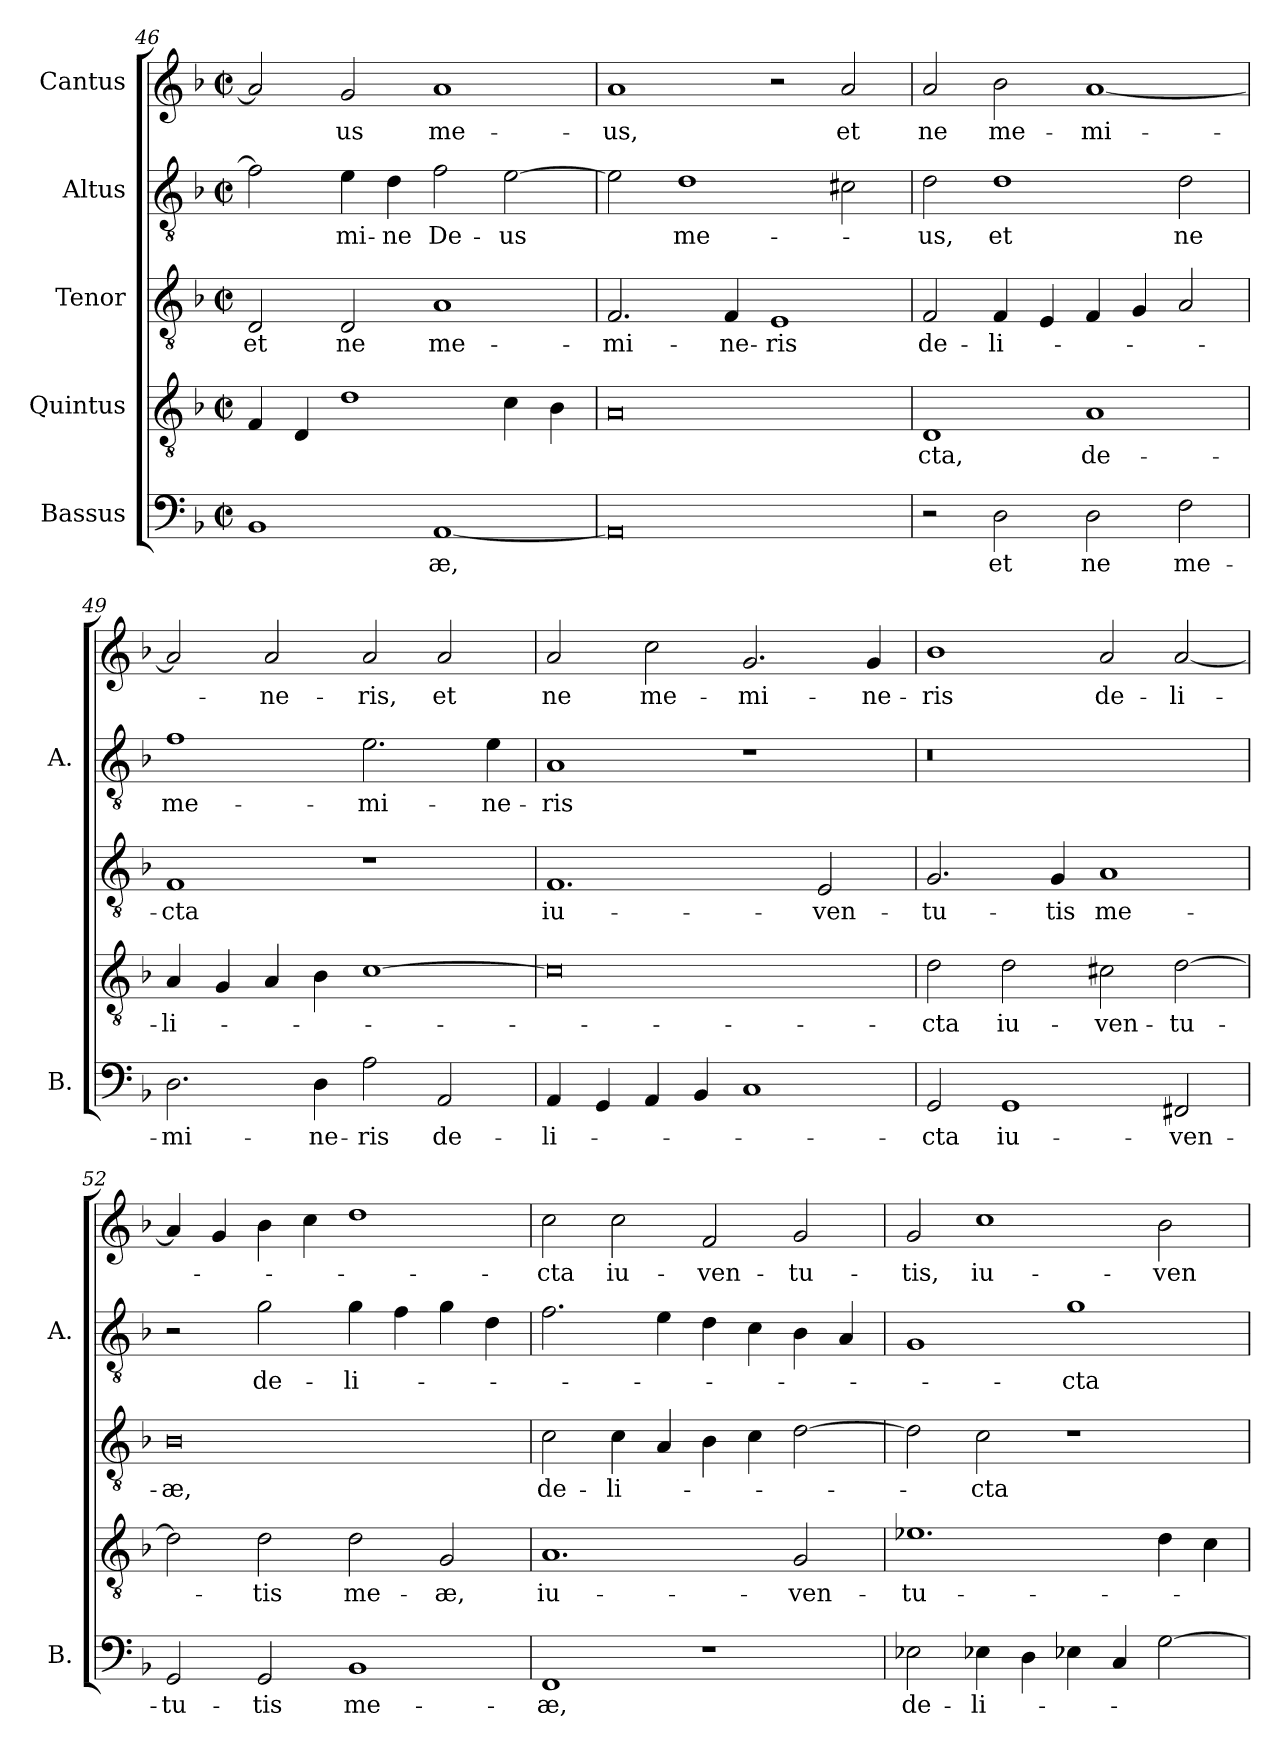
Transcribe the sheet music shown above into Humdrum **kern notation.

**kern	**text	**kern	**text	**kern	**text	**kern	**text	**kern	**text
*part5	*part5	*part4	*part4	*part3	*part3	*part2	*part2	*part1	*part1
*staff5	*staff5	*staff4	*staff4	*staff3	*staff3	*staff2	*staff2	*staff1	*staff1
*I"Bassus	*	*I"Quintus	*	*I"Tenor	*	*I"Altus	*	*I"Cantus	*
*I'B.	*	*	*	*	*	*I'A.	*	*	*
*clefF4	*	*clefGv2	*	*clefGv2	*	*clefGv2	*	*clefG2	*
*k[b-]	*	*k[b-]	*	*k[b-]	*	*k[b-]	*	*k[b-]	*
*F:	*	*F:	*	*F:	*	*F:	*	*F:	*
*M2/2	*	*M2/2	*	*M2/2	*	*M2/2	*	*M2/2	*
*met(c|)	*	*met(c|)	*	*met(c|)	*	*met(c|)	*	*met(c|)	*
=46	=46	=46	=46	=46	=46	=46	=46	=46	=46
1BB-/	.	4F/	.	2D/	et	2f\]	.	2a/]	.
.	.	4D/	.	.	.	.	.	.	.
.	.	1d\	.	2D/	ne	4e\	-mi-	2g/	-us
.	.	.	.	.	.	4d\	-ne	.	.
[1AA/	-æ,	.	.	1A/	me-	2f\	De-	1a/	me-
.	.	4c\	.	.	.	[2e\	-us	.	.
.	.	4B-\	.	.	.	.	.	.	.
=47	=47	=47	=47	=47	=47	=47	=47	=47	=47
0AA/]	.	0A/	.	2.F/	-mi-	2e\]	.	1a/	-us,
.	.	.	.	.	.	1d\	me-	.	.
.	.	.	.	4F/	-ne-	.	.	.	.
.	.	.	.	1E/	-ris	.	.	2r	.
.	.	.	.	.	.	2c#X\	.	2a/	et
=48	=48	=48	=48	=48	=48	=48	=48	=48	=48
2r	.	1D/	-cta,	2F/	de-	2d\	-us,	2a/	ne
2D\	et	.	.	4F/	-li-	1d\	et	2b-\	me-
.	.	.	.	4E/	.	.	.	.	.
2D\	ne	1A/	de-	4F/	.	.	.	[1a/	-mi-
.	.	.	.	4G/	.	.	.	.	.
2F\	me-	.	.	2A/	.	2d\	ne	.	.
=49	=49	=49	=49	=49	=49	=49	=49	=49	=49
2.D\	-mi-	4A/	-li-	1F/	-cta	1f\	me-	2a/]	.
.	.	4G/	.	.	.	.	.	.	.
.	.	4A/	.	.	.	.	.	2a/	-ne-
4D\	-ne-	4B-\	.	.	.	.	.	.	.
2A\	-ris	[1c\	.	1r	.	2.e\	-mi-	2a/	-ris,
2AA/	de-	.	.	.	.	.	.	2a/	et
.	.	.	.	.	.	4e\	-ne-	.	.
=50	=50	=50	=50	=50	=50	=50	=50	=50	=50
4AA/	-li-	0c\]	.	1.F/	iu-	1A/	-ris	2a/	ne
4GG/	.	.	.	.	.	.	.	.	.
4AA/	.	.	.	.	.	.	.	2cc\	me-
4BB-/	.	.	.	.	.	.	.	.	.
1C/	.	.	.	.	.	1r	.	2.g/	-mi-
.	.	.	.	2E/	-ven-	.	.	.	.
.	.	.	.	.	.	.	.	4g/	-ne-
=51	=51	=51	=51	=51	=51	=51	=51	=51	=51
!	!	!	!	!	!	!LO:N:vis=0	!	!	!
2GG/	-cta	2d\	-cta	2.G/	-tu-	1r	.	1b-\	-ris
1GG/	iu-	2d\	iu-	.	.	.	.	.	.
.	.	.	.	4G/	-tis	.	.	.	.
.	.	2c#X\	-ven-	1A/	me-	1ryy	.	2a/	de-
2FF#X/	-ven-	[2d\	-tu-	.	.	.	.	[2a/	-li-
=52	=52	=52	=52	=52	=52	=52	=52	=52	=52
2GG/	-tu-	2d\]	.	0B-\	-æ,	2r	.	4a/]	.
.	.	.	.	.	.	.	.	4g/	.
2GG/	-tis	2d\	-tis	.	.	2g\	de-	4b-\	.
.	.	.	.	.	.	.	.	4cc\	.
1BB-/	me-	2d\	me-	.	.	4g\	-li-	1dd\	.
.	.	.	.	.	.	4f\	.	.	.
.	.	2G/	-æ,	.	.	4g\	.	.	.
.	.	.	.	.	.	4d\	.	.	.
=53	=53	=53	=53	=53	=53	=53	=53	=53	=53
1FF/	-æ,	1.A/	iu-	2c\	de-	2.f\	.	2cc\	-cta
.	.	.	.	4c\	-li-	.	.	2cc\	iu-
.	.	.	.	4A/	.	4e\	.	.	.
1r	.	.	.	4B-\	.	4d\	.	2f/	-ven-
.	.	.	.	4c\	.	4c\	.	.	.
.	.	2G/	-ven-	[2d\	.	4B-\	.	2g/	-tu-
.	.	.	.	.	.	4A/	.	.	.
=54	=54	=54	=54	=54	=54	=54	=54	=54	=54
2E-X\	de-	1.e-X\	-tu-	2d\]	.	1G/	.	2g/	-tis,
4E-X\	-li-	.	.	2c\	-cta	.	.	1cc\	iu-
4D\	.	.	.	.	.	.	.	.	.
4E-X\	.	.	.	1r	.	1g\	-cta	.	.
4C/	.	.	.	.	.	.	.	.	.
[2G\	.	4d\	.	.	.	.	.	2b-\	-ven-
.	.	4c\	.	.	.	.	.	.	.
=	=	=	=	=	=	=	=	=	=
*-	*-	*-	*-	*-	*-	*-	*-	*-	*-
